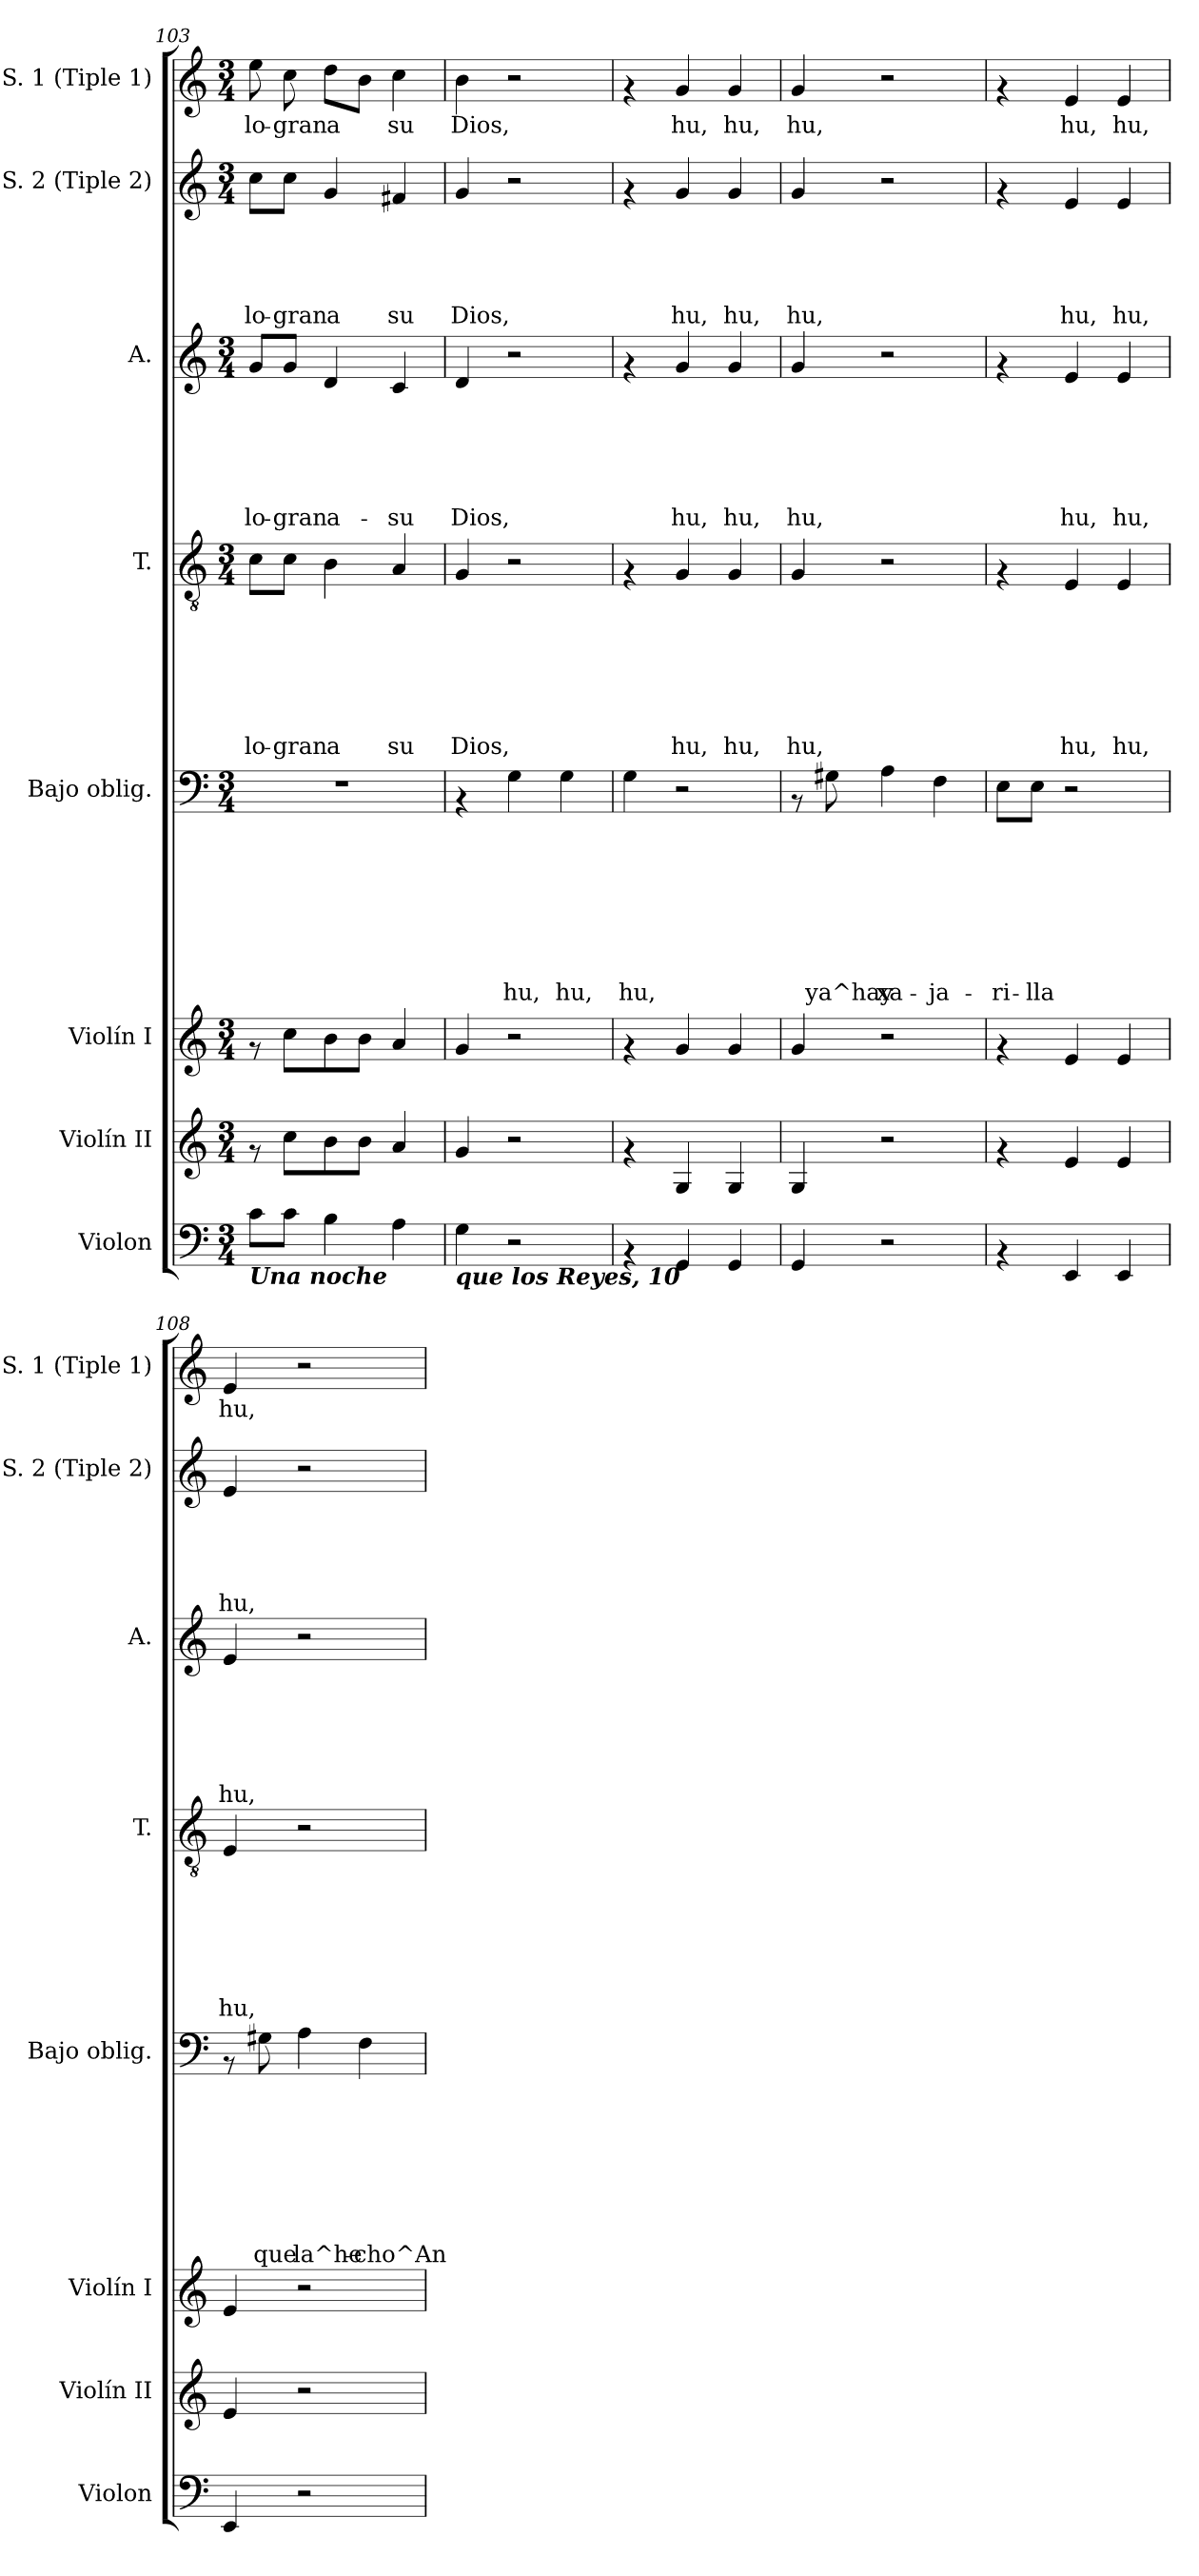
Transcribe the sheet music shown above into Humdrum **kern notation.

**kern	**kern	**kern	**kern	**text	**text	**text	**text	**text	**text	**text	**text	**kern	**text	**text	**text	**text	**text	**text	**text	**kern	**text	**text	**text	**text	**text	**text	**kern	**text	**text	**text	**text	**text	**kern	**text
*part8	*part7	*part6	*part5	*part5	*part5	*part5	*part5	*part5	*part5	*part5	*part5	*part4	*part4	*part4	*part4	*part4	*part4	*part4	*part4	*part3	*part3	*part3	*part3	*part3	*part3	*part3	*part2	*part2	*part2	*part2	*part2	*part2	*part1	*part1
*staff8	*staff7	*staff6	*staff5	*staff5	*staff5	*staff5	*staff5	*staff5	*staff5	*staff5	*staff5	*staff4	*staff4	*staff4	*staff4	*staff4	*staff4	*staff4	*staff4	*staff3	*staff3	*staff3	*staff3	*staff3	*staff3	*staff3	*staff2	*staff2	*staff2	*staff2	*staff2	*staff2	*staff1	*staff1
*I"Violon	*I"Violín II	*I"Violín I	*I"Bajo oblig.	*	*	*	*	*	*	*	*	*I"T.	*	*	*	*	*	*	*	*I"A.	*	*	*	*	*	*	*I"S. 2 (Tiple 2)	*	*	*	*	*	*I"S. 1 (Tiple 1)	*
*I'Violon	*I'Violín II	*I'Violín I	*I'Bajo oblig.	*	*	*	*	*	*	*	*	*I'T.	*	*	*	*	*	*	*	*I'A.	*	*	*	*	*	*	*I'S. 2 (Tiple 2)	*	*	*	*	*	*I'S. 1 (Tiple 1)	*
*clefF4	*clefG2	*clefG2	*clefF4	*	*	*	*	*	*	*	*	*clefGv2	*	*	*	*	*	*	*	*clefG2	*	*	*	*	*	*	*clefG2	*	*	*	*	*	*clefG2	*
*k[]	*k[]	*k[]	*k[]	*	*	*	*	*	*	*	*	*k[]	*	*	*	*	*	*	*	*k[]	*	*	*	*	*	*	*k[]	*	*	*	*	*	*k[]	*
*C:	*C:	*C:	*C:	*	*	*	*	*	*	*	*	*C:	*	*	*	*	*	*	*	*C:	*	*	*	*	*	*	*C:	*	*	*	*	*	*C:	*
*M3/4	*M3/4	*M3/4	*M3/4	*	*	*	*	*	*	*	*	*M3/4	*	*	*	*	*	*	*	*M3/4	*	*	*	*	*	*	*M3/4	*	*	*	*	*	*M3/4	*
=103	=103	=103	=103	=103	=103	=103	=103	=103	=103	=103	=103	=103	=103	=103	=103	=103	=103	=103	=103	=103	=103	=103	=103	=103	=103	=103	=103	=103	=103	=103	=103	=103	=103	=103
!LO:TX:b:Bi:t=Una noche	!	!	!	!	!	!	!	!	!	!	!	!	!	!	!	!	!	!	!	!	!	!	!	!	!	!	!	!	!	!	!	!	!	!
!	!	!	!	!	!	!	!	!	!	!	!	!	!	!	!	!	!	!	!LO:LY:b	!	!	!	!	!	!	!LO:LY:b	!	!	!	!	!	!LO:LY:b	!	!LO:LY:b
8c\L	8rf	8rf	2.r	.	.	.	.	.	.	.	.	8c\L	.	.	.	.	.	.	lo-	8g/L	.	.	.	.	.	lo-	8cc\L	.	.	.	.	lo-	8ee\	lo-
!	!	!	!	!	!	!	!	!	!	!	!	!	!	!	!	!	!	!	!LO:LY:b	!	!	!	!	!	!	!LO:LY:b	!	!	!	!	!	!LO:LY:b	!	!LO:LY:b
8c\J	8cc\L	8cc\L	.	.	.	.	.	.	.	.	.	8c\J	.	.	.	.	.	.	-gran	8g/J	.	.	.	.	.	-gran	8cc\J	.	.	.	.	-gran	8cc\	-gran
!	!	!	!	!	!	!	!	!	!	!	!	!	!	!	!	!	!	!	!LO:LY:b	!	!	!	!	!	!	!LO:LY:b	!	!	!	!	!	!LO:LY:b	!	!LO:LY:b
4B\	8b\	8b\	.	.	.	.	.	.	.	.	.	4B\	.	.	.	.	.	.	a	4d/	.	.	.	.	.	a-	4g/	.	.	.	.	a	8dd\L	a
.	8b\J	8b\J	.	.	.	.	.	.	.	.	.	.	.	.	.	.	.	.	.	.	.	.	.	.	.	.	.	.	.	.	.	.	8b\J	.
!	!	!	!	!	!	!	!	!	!	!	!	!	!	!	!	!	!	!	!LO:LY:b	!	!	!	!	!	!	!LO:LY:b	!	!	!	!	!	!LO:LY:b	!	!LO:LY:b
4A\	4a/	4a/	.	.	.	.	.	.	.	.	.	4A/	.	.	.	.	.	.	su	4c/	.	.	.	.	.	-su	4f#X/	.	.	.	.	su	4cc\	su
=104	=104	=104	=104	=104	=104	=104	=104	=104	=104	=104	=104	=104	=104	=104	=104	=104	=104	=104	=104	=104	=104	=104	=104	=104	=104	=104	=104	=104	=104	=104	=104	=104	=104	=104
!LO:TX:b:Bi:t=que los Reyes, 10	!	!	!	!	!	!	!	!	!	!	!	!	!	!	!	!	!	!	!	!	!	!	!	!	!	!	!	!	!	!	!	!	!	!
!	!	!	!	!	!	!	!	!	!	!	!	!	!	!	!	!	!	!	!LO:LY:b	!	!	!	!	!	!	!LO:LY:b	!	!	!	!	!	!LO:LY:b	!	!LO:LY:b
4G\	4g/	4g/	4rAA	.	.	.	.	.	.	.	.	4G/	.	.	.	.	.	.	Dios,	4d/	.	.	.	.	.	Dios,	4g/	.	.	.	.	Dios,	4b\	Dios,
!	!	!	!	!	!	!	!	!	!	!	!LO:LY:b	!	!	!	!	!	!	!	!	!	!	!	!	!	!	!	!	!	!	!	!	!	!	!
2r	2r	2r	4G\	.	.	.	.	.	.	.	hu,	2r	.	.	.	.	.	.	.	2r	.	.	.	.	.	.	2r	.	.	.	.	.	2r	.
!	!	!	!	!	!	!	!	!	!	!	!LO:LY:b	!	!	!	!	!	!	!	!	!	!	!	!	!	!	!	!	!	!	!	!	!	!	!
.	.	.	4G\	.	.	.	.	.	.	.	hu,	.	.	.	.	.	.	.	.	.	.	.	.	.	.	.	.	.	.	.	.	.	.	.
=105	=105	=105	=105	=105	=105	=105	=105	=105	=105	=105	=105	=105	=105	=105	=105	=105	=105	=105	=105	=105	=105	=105	=105	=105	=105	=105	=105	=105	=105	=105	=105	=105	=105	=105
!	!	!	!	!	!	!	!	!	!	!	!LO:LY:b	!	!	!	!	!	!	!	!	!	!	!	!	!	!	!	!	!	!	!	!	!	!	!
4rAA	4rf	4rf	4G\	.	.	.	.	.	.	.	hu,	4rF	.	.	.	.	.	.	.	4rf	.	.	.	.	.	.	4rf	.	.	.	.	.	4rf	.
!	!	!	!	!	!	!	!	!	!	!	!	!	!	!	!	!	!	!	!LO:LY:b	!	!	!	!	!	!	!LO:LY:b	!	!	!	!	!	!LO:LY:b	!	!LO:LY:b
4GG/	4G/	4g/	2r	.	.	.	.	.	.	.	.	4G/	.	.	.	.	.	.	hu,	4g/	.	.	.	.	.	hu,	4g/	.	.	.	.	hu,	4g/	hu,
!	!	!	!	!	!	!	!	!	!	!	!	!	!	!	!	!	!	!	!LO:LY:b	!	!	!	!	!	!	!LO:LY:b	!	!	!	!	!	!LO:LY:b	!	!LO:LY:b
4GG/	4G/	4g/	.	.	.	.	.	.	.	.	.	4G/	.	.	.	.	.	.	hu,	4g/	.	.	.	.	.	hu,	4g/	.	.	.	.	hu,	4g/	hu,
!!LO:PB:g=z
=106	=106	=106	=106	=106	=106	=106	=106	=106	=106	=106	=106	=106	=106	=106	=106	=106	=106	=106	=106	=106	=106	=106	=106	=106	=106	=106	=106	=106	=106	=106	=106	=106	=106	=106
!	!	!	!	!	!	!	!	!	!	!	!	!	!	!	!	!	!	!	!LO:LY:b	!	!	!	!	!	!	!LO:LY:b	!	!	!	!	!	!LO:LY:b	!	!LO:LY:b
4GG/	4G/	4g/	8rAA	.	.	.	.	.	.	.	.	4G/	.	.	.	.	.	.	hu,	4g/	.	.	.	.	.	hu,	4g/	.	.	.	.	hu,	4g/	hu,
!	!	!	!	!	!	!	!	!	!	!	!LO:LY:b	!	!	!	!	!	!	!	!	!	!	!	!	!	!	!	!	!	!	!	!	!	!	!
.	.	.	8G#X\	.	.	.	.	.	.	.	ya^hay	.	.	.	.	.	.	.	.	.	.	.	.	.	.	.	.	.	.	.	.	.	.	.
!	!	!	!	!	!	!	!	!	!	!	!LO:LY:b	!	!	!	!	!	!	!	!	!	!	!	!	!	!	!	!	!	!	!	!	!	!	!
2r	2r	2r	4A\	.	.	.	.	.	.	.	xa-	2r	.	.	.	.	.	.	.	2r	.	.	.	.	.	.	2r	.	.	.	.	.	2r	.
!	!	!	!	!	!	!	!	!	!	!	!LO:LY:b	!	!	!	!	!	!	!	!	!	!	!	!	!	!	!	!	!	!	!	!	!	!	!
.	.	.	4F\	.	.	.	.	.	.	.	-ja-	.	.	.	.	.	.	.	.	.	.	.	.	.	.	.	.	.	.	.	.	.	.	.
=107	=107	=107	=107	=107	=107	=107	=107	=107	=107	=107	=107	=107	=107	=107	=107	=107	=107	=107	=107	=107	=107	=107	=107	=107	=107	=107	=107	=107	=107	=107	=107	=107	=107	=107
!	!	!	!	!	!	!	!	!	!	!	!LO:LY:b	!	!	!	!	!	!	!	!	!	!	!	!	!	!	!	!	!	!	!	!	!	!	!
4rAA	4rf	4rf	8E\L	.	.	.	.	.	.	.	-ri-	4rF	.	.	.	.	.	.	.	4rf	.	.	.	.	.	.	4rf	.	.	.	.	.	4rf	.
!	!	!	!	!	!	!	!	!	!	!	!LO:LY:b	!	!	!	!	!	!	!	!	!	!	!	!	!	!	!	!	!	!	!	!	!	!	!
.	.	.	8E\J	.	.	.	.	.	.	.	-lla	.	.	.	.	.	.	.	.	.	.	.	.	.	.	.	.	.	.	.	.	.	.	.
!	!	!	!	!	!	!	!	!	!	!	!	!	!	!	!	!	!	!	!LO:LY:b	!	!	!	!	!	!	!LO:LY:b	!	!	!	!	!	!LO:LY:b	!	!LO:LY:b
4EE/	4e/	4e/	2r	.	.	.	.	.	.	.	.	4E/	.	.	.	.	.	.	hu,	4e/	.	.	.	.	.	hu,	4e/	.	.	.	.	hu,	4e/	hu,
!	!	!	!	!	!	!	!	!	!	!	!	!	!	!	!	!	!	!	!LO:LY:b	!	!	!	!	!	!	!LO:LY:b	!	!	!	!	!	!LO:LY:b	!	!LO:LY:b
4EE/	4e/	4e/	.	.	.	.	.	.	.	.	.	4E/	.	.	.	.	.	.	hu,	4e/	.	.	.	.	.	hu,	4e/	.	.	.	.	hu,	4e/	hu,
=108	=108	=108	=108	=108	=108	=108	=108	=108	=108	=108	=108	=108	=108	=108	=108	=108	=108	=108	=108	=108	=108	=108	=108	=108	=108	=108	=108	=108	=108	=108	=108	=108	=108	=108
!	!	!	!	!	!	!	!	!	!	!	!	!	!	!	!	!	!	!	!LO:LY:b	!	!	!	!	!	!	!LO:LY:b	!	!	!	!	!	!LO:LY:b	!	!LO:LY:b
4EE/	4e/	4e/	8rAA	.	.	.	.	.	.	.	.	4E/	.	.	.	.	.	.	hu,	4e/	.	.	.	.	.	hu,	4e/	.	.	.	.	hu,	4e/	hu,
!	!	!	!	!	!	!	!	!	!	!	!LO:LY:b	!	!	!	!	!	!	!	!	!	!	!	!	!	!	!	!	!	!	!	!	!	!	!
.	.	.	8G#X\	.	.	.	.	.	.	.	que	.	.	.	.	.	.	.	.	.	.	.	.	.	.	.	.	.	.	.	.	.	.	.
!	!	!	!	!	!	!	!	!	!	!	!LO:LY:b	!	!	!	!	!	!	!	!	!	!	!	!	!	!	!	!	!	!	!	!	!	!	!
2r	2r	2r	4A\	.	.	.	.	.	.	.	la^he-	2r	.	.	.	.	.	.	.	2r	.	.	.	.	.	.	2r	.	.	.	.	.	2r	.
!	!	!	!	!	!	!	!	!	!	!	!LO:LY:b	!	!	!	!	!	!	!	!	!	!	!	!	!	!	!	!	!	!	!	!	!	!	!
.	.	.	4F\	.	.	.	.	.	.	.	-cho^An-	.	.	.	.	.	.	.	.	.	.	.	.	.	.	.	.	.	.	.	.	.	.	.
=	=	=	=	=	=	=	=	=	=	=	=	=	=	=	=	=	=	=	=	=	=	=	=	=	=	=	=	=	=	=	=	=	=	=
*-	*-	*-	*-	*-	*-	*-	*-	*-	*-	*-	*-	*-	*-	*-	*-	*-	*-	*-	*-	*-	*-	*-	*-	*-	*-	*-	*-	*-	*-	*-	*-	*-	*-	*-
